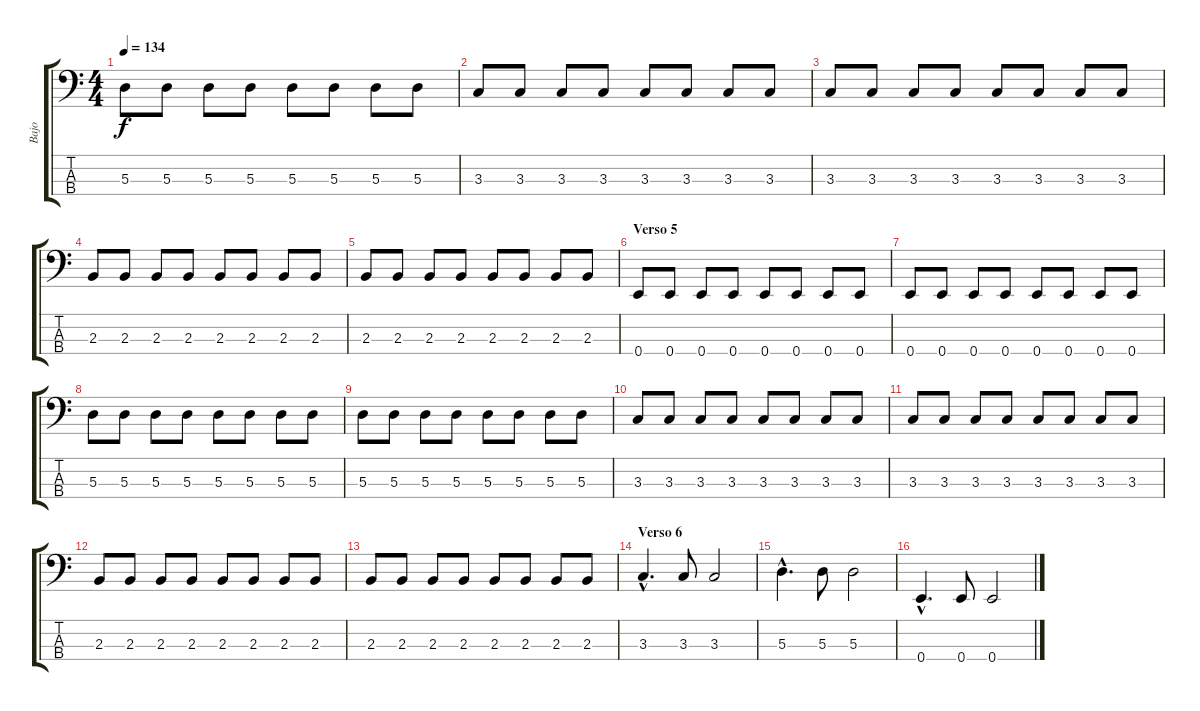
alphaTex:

\track ("Bajo" "Bajo") {instrument electricbassfinger}
\staff {score tabs}
\tuning (G2 D2 A1 E1) {hide}
\ts (4 4)
\tempo 134
\clef f4
\ks c
5.3.8{dy f} 5.3.8 5.3.8 5.3.8 5.3.8 5.3.8 5.3.8 5.3.8 |
3.3.8 3.3.8 3.3.8 3.3.8 3.3.8 3.3.8 3.3.8 3.3.8 |
3.3.8 3.3.8 3.3.8 3.3.8 3.3.8 3.3.8 3.3.8 3.3.8 |
2.3.8 2.3.8 2.3.8 2.3.8 2.3.8 2.3.8 2.3.8 2.3.8 |
2.3.8 2.3.8 2.3.8 2.3.8 2.3.8 2.3.8 2.3.8 2.3.8 |
\section ("" "Verso 5")
0.4.8 0.4.8 0.4.8 0.4.8 0.4.8 0.4.8 0.4.8 0.4.8 |
0.4.8 0.4.8 0.4.8 0.4.8 0.4.8 0.4.8 0.4.8 0.4.8 |
5.3.8 5.3.8 5.3.8 5.3.8 5.3.8 5.3.8 5.3.8 5.3.8 |
5.3.8 5.3.8 5.3.8 5.3.8 5.3.8 5.3.8 5.3.8 5.3.8 |
3.3.8 3.3.8 3.3.8 3.3.8 3.3.8 3.3.8 3.3.8 3.3.8 |
3.3.8 3.3.8 3.3.8 3.3.8 3.3.8 3.3.8 3.3.8 3.3.8 |
2.3.8 2.3.8 2.3.8 2.3.8 2.3.8 2.3.8 2.3.8 2.3.8 |
2.3.8 2.3.8 2.3.8 2.3.8 2.3.8 2.3.8 2.3.8 2.3.8 |
\section ("" "Verso 6")
3.3{hac}.4{d} 3.3.8 3.3.2 |
5.3{hac}.4{d} 5.3.8 5.3.2 |
0.4{hac}.4{d} 0.4.8 0.4.2
